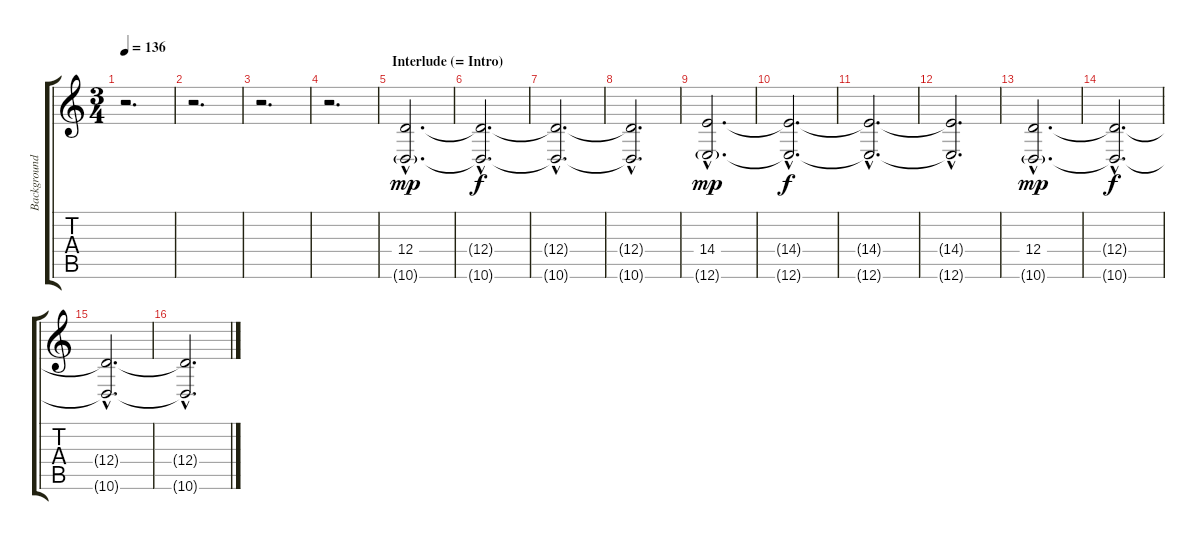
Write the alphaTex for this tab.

\track ("Background Chorus" "Background") {instrument choiraahs}
\staff {score tabs}
\tuning (E4 B3 G3 D3 A2 E2) {hide}
\ts (3 4)
\tempo 136
\clef g2
\ks c
r.2{d dy mp} |
r.2{d} |
r.2{d} |
r.2{d} |
\section ("" "Interlude (= Intro)")
(12.4{hac} 10.6{g hac}).2{d instrument choiraahs} |
(12.4{hac t} 10.6{hac t}).2{d dy f} |
(12.4{hac t} 10.6{hac t}).2{d} |
(12.4{hac t} 10.6{hac t}).2{d} |
(14.4{hac} 12.6{g hac}).2{d dy mp} |
(14.4{hac t} 12.6{hac t}).2{d dy f} |
(14.4{hac t} 12.6{hac t}).2{d} |
(14.4{hac t} 12.6{hac t}).2{d} |
(12.4{hac} 10.6{g hac}).2{d dy mp} |
(12.4{hac t} 10.6{hac t}).2{d dy f} |
(12.4{hac t} 10.6{hac t}).2{d} |
(12.4{hac t} 10.6{hac t}).2{d}
